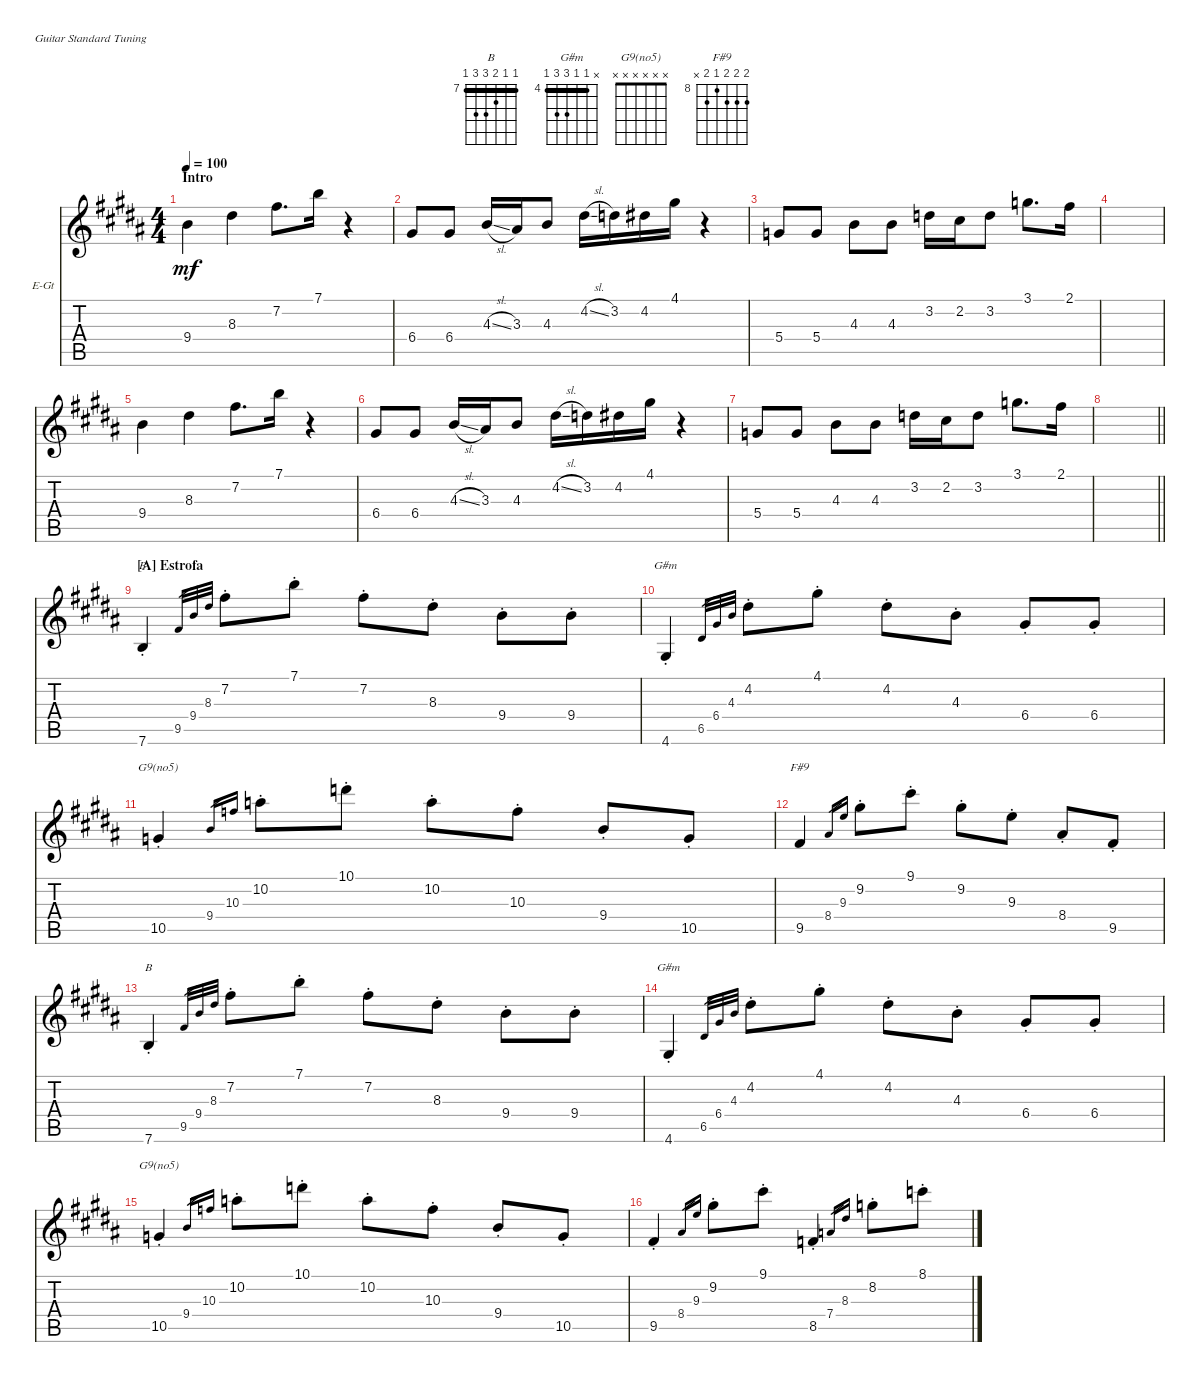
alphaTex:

\bracketExtendMode nobrackets
\firstSystemTrackNameOrientation horizontal
\otherSystemsTrackNameOrientation horizontal
\track ("Electric Guitar" "E-Gt") {instrument electricguitarclean}
\staff {score tabs}
\tuning (E4 B3 G3 D3 A2 E2)
\chord ("B" 7 7 8 9 9 7) {firstfret 7 showfingering false barre (7 7)}
\chord ("G#m" x x 4 6 6 4) {firstfret 4 showfingering false barre 4}
\chord ("G9(no5)" x 10 10 9 10 x) {firstfret 9 showfingering false}
\chord ("F#9" 9 9 9 8 9 x) {firstfret 8 showfingering false}
\chord ("G#m" x 4 4 6 6 4) {firstfret 4 showfingering false barre (4 4)}
\chord ("G9(no5)" x x x x x x)
\ts (4 4)
\section ("" "Intro")
\tempo 100
\clef g2
\ks b
9.4.4{dy mf instrument electricguitarclean} 8.3.4 7.2.8{d} 7.1.16 r.4 |
6.4.8 6.4.8 4.3{sl}.16 3.3.16 4.3.8 4.2{sl}.16 3.2.16 4.2.16 4.1.16 r.4 |
5.4.8 5.4.8 4.3.8 4.3.8 3.2.16 2.2.16 3.2.8 3.1.8{d} 2.1.16 |
|
9.4.4 8.3.4 7.2.8{d} 7.1.16 r.4 |
6.4.8 6.4.8 4.3{sl}.16 3.3.16 4.3.8 4.2{sl}.16 3.2.16 4.2.16 4.1.16 r.4 |
5.4.8 5.4.8 4.3.8 4.3.8 3.2.16 2.2.16 3.2.8 3.1.8{d} 2.1.16 |
\barLineRight lightlight
|
\section ("A" "Estrofa")
7.6{st}.4{ch "B"} 9.5.32{gr} 9.4.32{gr} 8.3.32{gr} 7.2{st}.8 7.1{st}.8 7.2{st}.8 8.3{st}.8 9.4{st}.8 9.4{st}.8 |
4.6{st}.4{ch "G#m"} 6.5.32{gr} 6.4.32{gr} 4.3.32{gr} 4.2{st}.8 4.1{st}.8 4.2{st}.8 4.3{st}.8 6.4{st}.8 6.4{st}.8 |
10.5{st}.4{ch "G9(no5)"} 9.4.16{gr} 10.3.16{gr} 10.2{st}.8 10.1{st}.8 10.2{st}.8 10.3{st}.8 9.4{st}.8 10.5{st}.8 |
9.5.4{ch "F#9"} 8.4.16{gr} 9.3.16{gr} 9.2{st}.8 9.1{st}.8 9.2{st}.8 9.3{st}.8 8.4{st}.8 9.5{st}.8 |
7.6{st}.4{ch "B"} 9.5.32{gr} 9.4.32{gr} 8.3.32{gr} 7.2{st}.8 7.1{st}.8 7.2{st}.8 8.3{st}.8 9.4{st}.8 9.4{st}.8 |
4.6{st}.4{ch "G#m"} 6.5.32{gr} 6.4.32{gr} 4.3.32{gr} 4.2{st}.8 4.1{st}.8 4.2{st}.8 4.3{st}.8 6.4{st}.8 6.4{st}.8 |
10.5{st}.4{ch "G9(no5)"} 9.4.16{gr} 10.3.16{gr} 10.2{st}.8 10.1{st}.8 10.2{st}.8 10.3{st}.8 9.4{st}.8 10.5{st}.8 |
9.5{st}.4 8.4.16{gr} 9.3.16{gr} 9.2{st}.8 9.1{st}.8 8.5{st}.4 7.4.16{gr} 8.3.16{gr} 8.2{st}.8 8.1{st}.8
